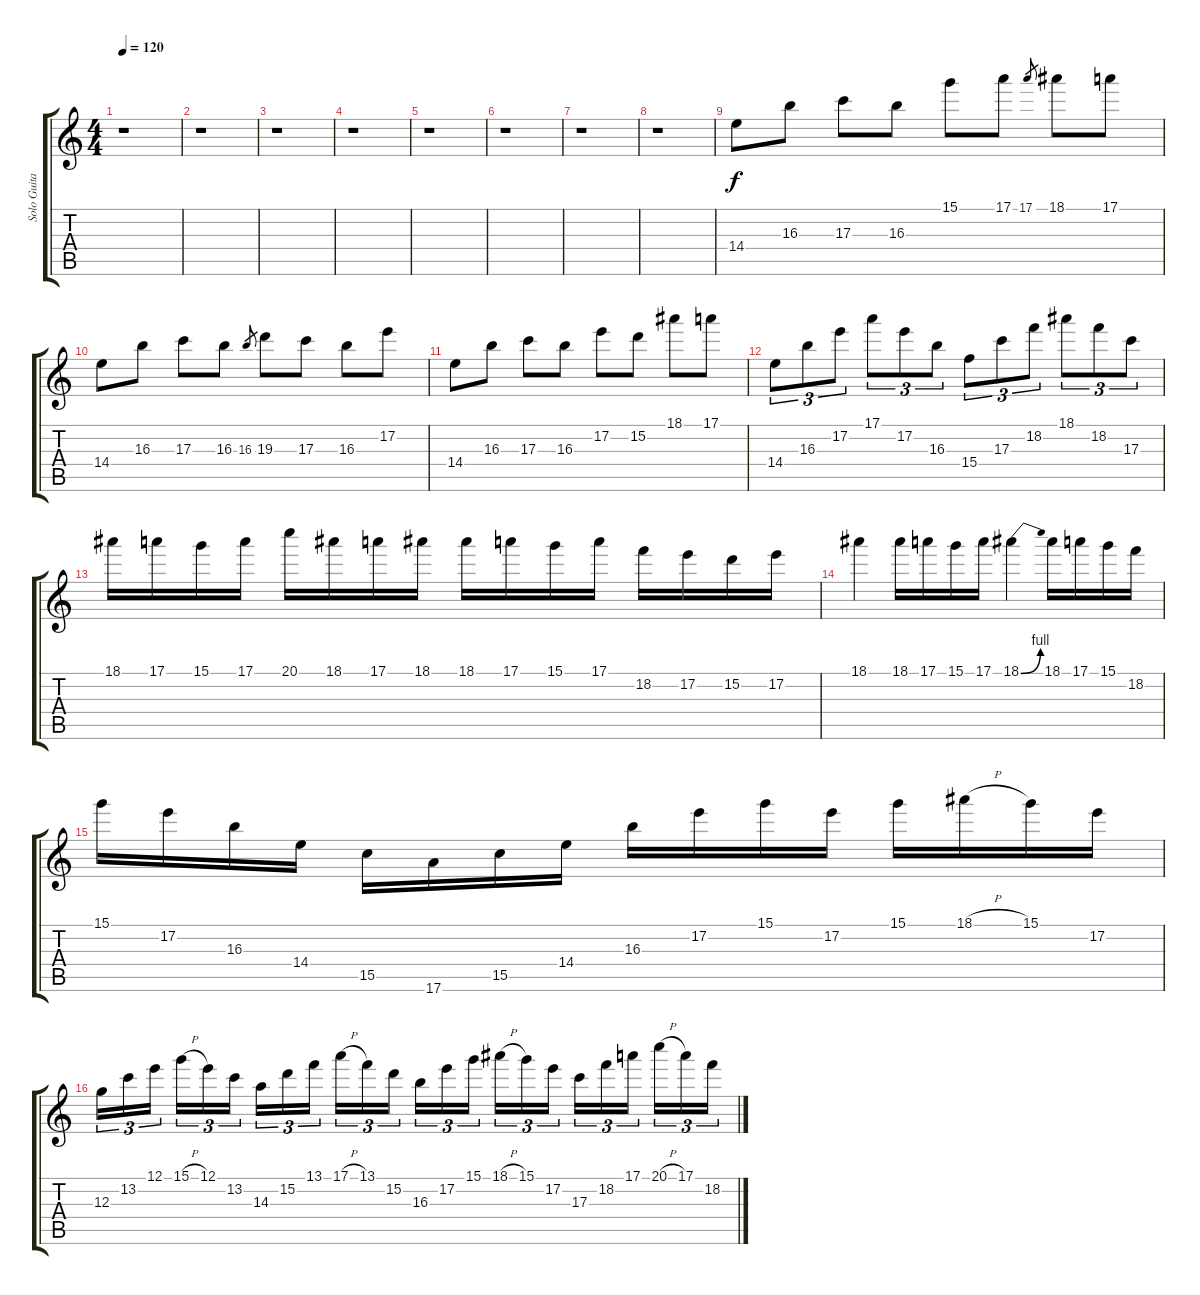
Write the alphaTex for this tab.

\track ("Solo Guitar" "Solo Guita") {instrument overdrivenguitar}
\staff {score tabs}
\tuning (E4 B3 G3 D3 A2 E2) {hide}
\ts (4 4)
\tempo 120
\clef g2
\ks c
r.1{dy fff} |
r.1 |
r.1 |
r.1 |
r.1 |
r.1 |
r.1 |
r.1 |
14.4.8{dy f} 16.3.8 17.3.8 16.3.8 15.1.8 17.1.8 17.1.8{gr} 18.1.8 17.1.8 |
14.4.8 16.3.8 17.3.8 16.3.8 16.3.8{gr} 19.3.8 17.3.8 16.3.8 17.2.8 |
14.4.8 16.3.8 17.3.8 16.3.8 17.2.8 15.2.8 18.1.8 17.1.8 |
14.4.8{tu (3 2)} 16.3.8{tu (3 2)} 17.2.8{tu (3 2)} 17.1.8{tu (3 2)} 17.2.8{tu (3 2)} 16.3.8{tu (3 2)} 15.4.8{tu (3 2)} 17.3.8{tu (3 2)} 18.2.8{tu (3 2)} 18.1.8{tu (3 2)} 18.2.8{tu (3 2)} 17.3.8{tu (3 2)} |
18.1.16 17.1.16 15.1.16 17.1.16 20.1.16 18.1.16 17.1.16 18.1.16 18.1.16 17.1.16 15.1.16 17.1.16 18.2.16 17.2.16 15.2.16 17.2.16 |
18.1.4 18.1.16 17.1.16 15.1.16 17.1.16 18.1{be (bend 0 0 60 4)}.4 18.1.16 17.1.16 15.1.16 18.2.16 |
15.1.16 17.2.16 16.3.16 14.4.16 15.5.16 17.6.16 15.5.16 14.4.16 16.3.16 17.2.16 15.1.16 17.2.16 15.1.16 18.1{h}.16 15.1.16 17.2.16 |
12.3.16{tu (3 2)} 13.2.16{tu (3 2)} 12.1.16{tu (3 2)} 15.1{h}.16{tu (3 2)} 12.1.16{tu (3 2)} 13.2.16{tu (3 2)} 14.3.16{tu (3 2)} 15.2.16{tu (3 2)} 13.1.16{tu (3 2)} 17.1{h}.16{tu (3 2)} 13.1.16{tu (3 2)} 15.2.16{tu (3 2)} 16.3.16{tu (3 2)} 17.2.16{tu (3 2)} 15.1.16{tu (3 2)} 18.1{h}.16{tu (3 2)} 15.1.16{tu (3 2)} 17.2.16{tu (3 2)} 17.3.16{tu (3 2)} 18.2.16{tu (3 2)} 17.1.16{tu (3 2)} 20.1{h}.16{tu (3 2)} 17.1.16{tu (3 2)} 18.2.16{tu (3 2)}
